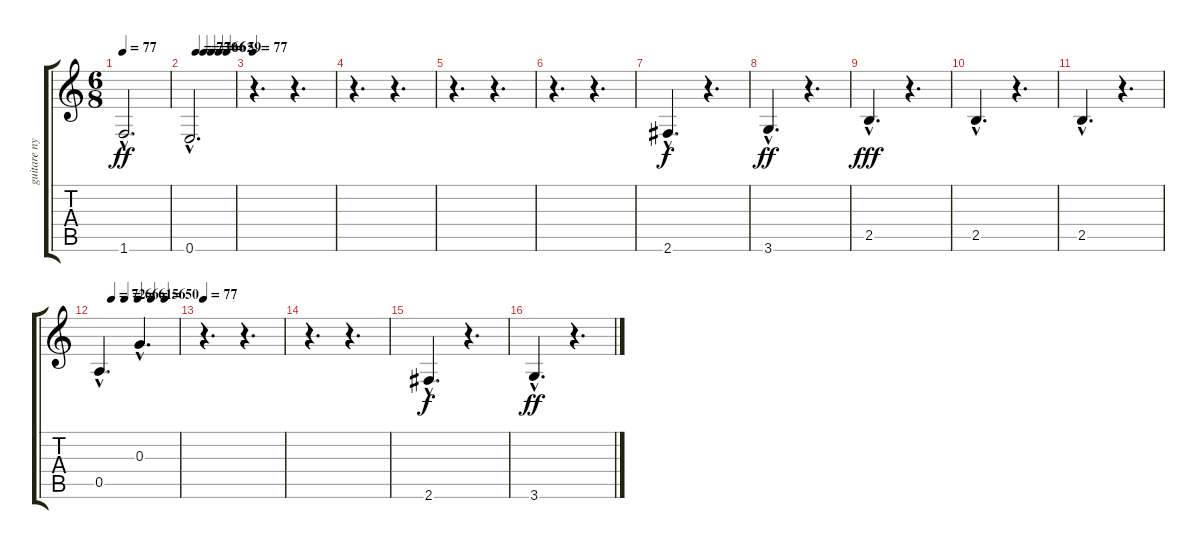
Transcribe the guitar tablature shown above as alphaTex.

\track ("guitare nylon" "guitare ny") {instrument acousticguitarnylon}
\staff {score tabs}
\tuning (E4 B3 G3 D3 A2 E2) {hide}
\ts (6 8)
\tempo 77
\clef g2
\ks c
1.6{hac}.2{d dy ff} |
\tempo (73 0.16666666666666666)
\tempo (70 0.3333333333333333)
\tempo (66 0.5)
\tempo (62 0.6666666666666666)
\tempo (59 0.8333333333333334)
0.6{hac}.2{d} |
\tempo 77
r.4{d} r.4{d} |
r.4{d} r.4{d} |
r.4{d} r.4{d} |
r.4{d} r.4{d} |
2.6{hac}.4{d dy f} r.4{d} |
3.6{hac}.4{d dy ff} r.4{d} |
2.5{hac}.4{d dy fff} r.4{d} |
2.5{hac}.4{d} r.4{d} |
2.5{hac}.4{d} r.4{d} |
\tempo (72 0.16666666666666666)
\tempo (66 0.3333333333333333)
\tempo (61 0.5)
\tempo (56 0.6666666666666666)
\tempo (50 0.8333333333333334)
0.5{hac}.4{d} 0.3{hac}.4{d} |
\tempo 77
r.4{d} r.4{d} |
r.4{d} r.4{d} |
2.6{hac}.4{d dy f} r.4{d} |
3.6{hac}.4{d dy ff} r.4{d}
